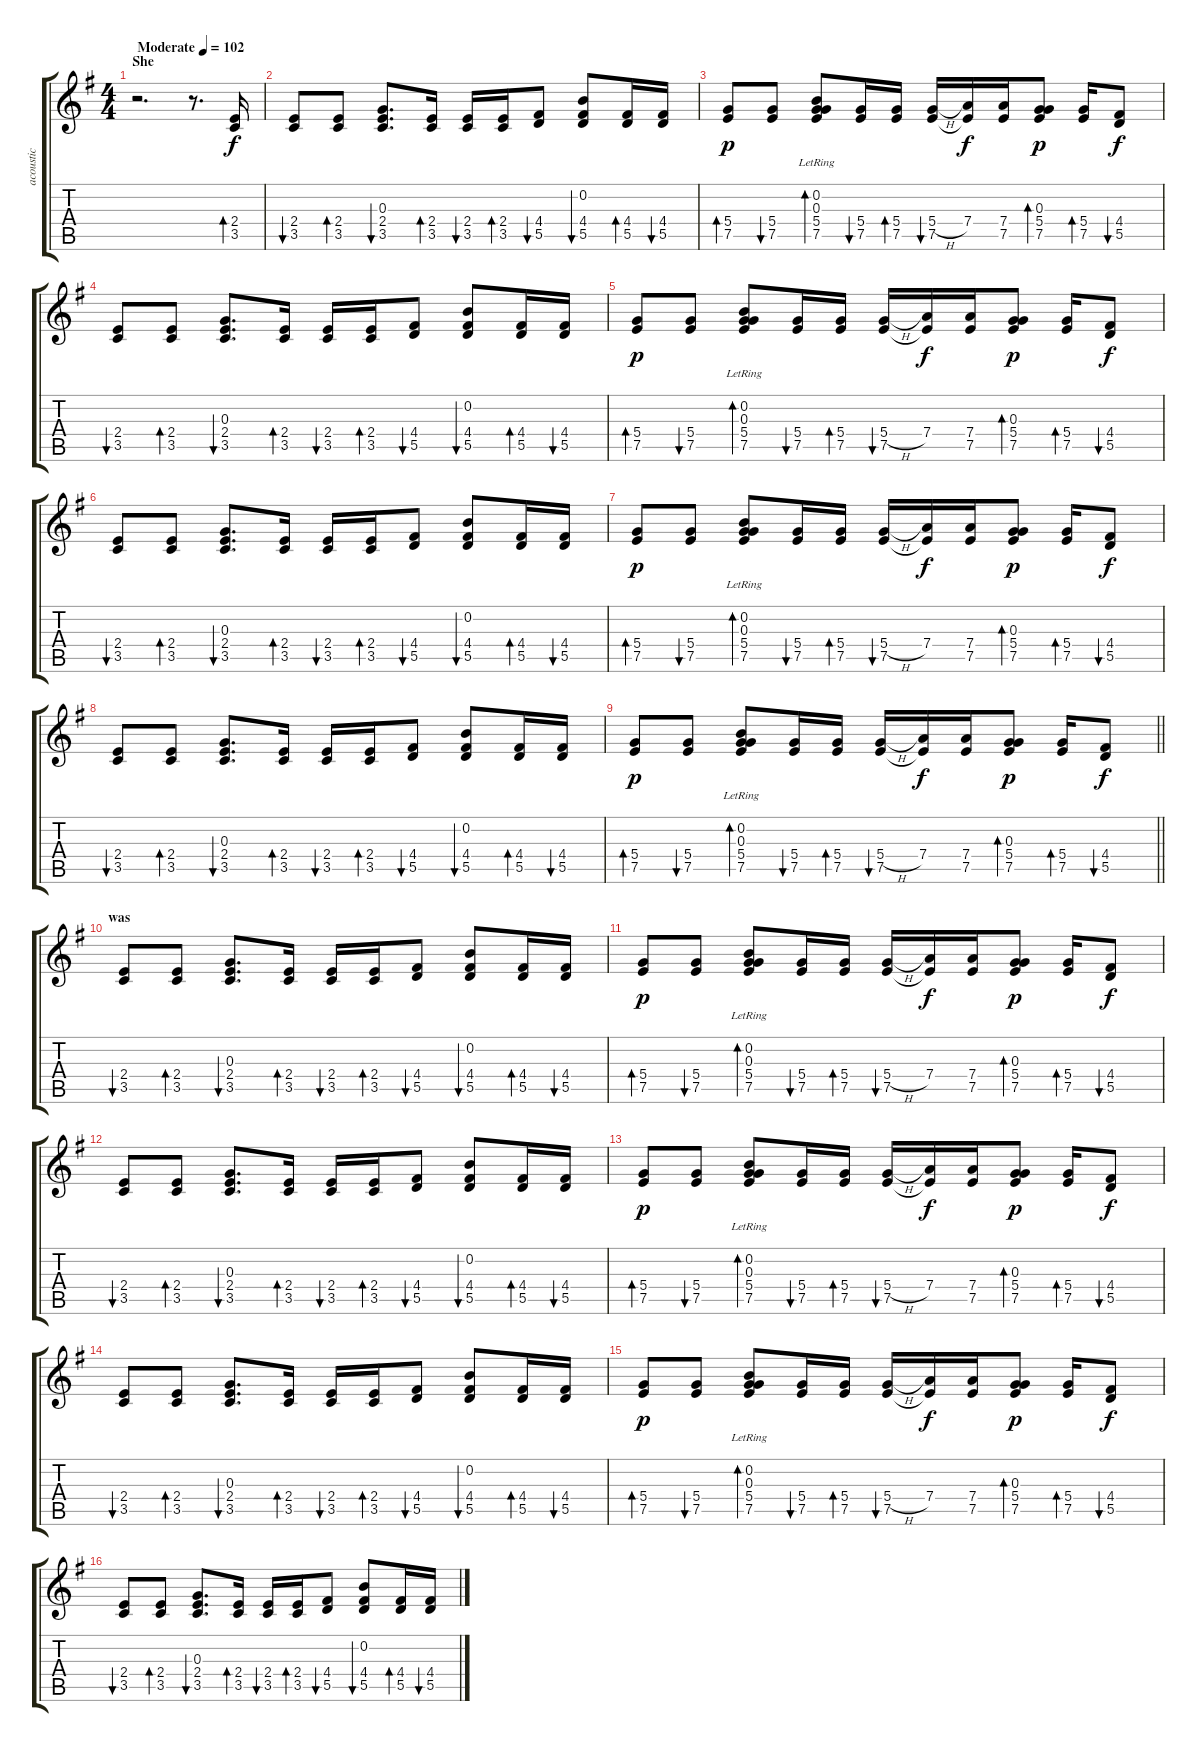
\track ("acoustic" "acoustic") {instrument acousticguitarsteel}
\staff {score tabs}
\tuning (E4 B3 G3 D3 A2 E2) {hide}
\ts (4 4)
\section ("" "She")
\tempo (102 "Moderate")
\clef g2
\ks eminor
r.2{d dy f instrument acousticguitarsteel} r.8{d} (2.4 3.5).16{bd 60} |
(2.4 3.5).8{bu 60} (2.4 3.5).8{bd 60} (0.3 2.4 3.5).8{d bu 60} (2.4 3.5).16{bd 60} (2.4 3.5).16{bu 60} (2.4 3.5).16{bd 60} (4.4 5.5).8{bu 60} (0.2 4.4 5.5).8{bu 60} (4.4 5.5).16{bd 60} (4.4 5.5).16{bu 60} |
(5.4 7.5).8{bd 60 dy p} (5.4 7.5).8{bu 60} (0.2{lr} 0.3 5.4 7.5).8{bd 60} (5.4 7.5).16{bu 60} (5.4 7.5).16{bd 60} (5.4{h} 7.5).16{bu 60} (7.4 7.5{t}).16{dy f} (7.4 7.5).16 (0.3 5.4 7.5).8{bd 60 dy p} (5.4 7.5).16{bd 60} (4.4 5.5).8{bu 60 dy f} |
(2.4 3.5).8{bu 60} (2.4 3.5).8{bd 60} (0.3 2.4 3.5).8{d bu 60} (2.4 3.5).16{bd 60} (2.4 3.5).16{bu 60} (2.4 3.5).16{bd 60} (4.4 5.5).8{bu 60} (0.2 4.4 5.5).8{bu 60} (4.4 5.5).16{bd 60} (4.4 5.5).16{bu 60} |
(5.4 7.5).8{bd 60 dy p} (5.4 7.5).8{bu 60} (0.2{lr} 0.3 5.4 7.5).8{bd 60} (5.4 7.5).16{bu 60} (5.4 7.5).16{bd 60} (5.4{h} 7.5).16{bu 60} (7.4 7.5{t}).16{dy f} (7.4 7.5).16 (0.3 5.4 7.5).8{bd 60 dy p} (5.4 7.5).16{bd 60} (4.4 5.5).8{bu 60 dy f} |
(2.4 3.5).8{bu 60} (2.4 3.5).8{bd 60} (0.3 2.4 3.5).8{d bu 60} (2.4 3.5).16{bd 60} (2.4 3.5).16{bu 60} (2.4 3.5).16{bd 60} (4.4 5.5).8{bu 60} (0.2 4.4 5.5).8{bu 60} (4.4 5.5).16{bd 60} (4.4 5.5).16{bu 60} |
(5.4 7.5).8{bd 60 dy p} (5.4 7.5).8{bu 60} (0.2{lr} 0.3 5.4 7.5).8{bd 60} (5.4 7.5).16{bu 60} (5.4 7.5).16{bd 60} (5.4{h} 7.5).16{bu 60} (7.4 7.5{t}).16{dy f} (7.4 7.5).16 (0.3 5.4 7.5).8{bd 60 dy p} (5.4 7.5).16{bd 60} (4.4 5.5).8{bu 60 dy f} |
(2.4 3.5).8{bu 60} (2.4 3.5).8{bd 60} (0.3 2.4 3.5).8{d bu 60} (2.4 3.5).16{bd 60} (2.4 3.5).16{bu 60} (2.4 3.5).16{bd 60} (4.4 5.5).8{bu 60} (0.2 4.4 5.5).8{bu 60} (4.4 5.5).16{bd 60} (4.4 5.5).16{bu 60} |
\barLineRight lightlight
(5.4 7.5).8{bd 60 dy p} (5.4 7.5).8{bu 60} (0.2{lr} 0.3 5.4 7.5).8{bd 60} (5.4 7.5).16{bu 60} (5.4 7.5).16{bd 60} (5.4{h} 7.5).16{bu 60} (7.4 7.5{t}).16{dy f} (7.4 7.5).16 (0.3 5.4 7.5).8{bd 60 dy p} (5.4 7.5).16{bd 60} (4.4 5.5).8{bu 60 dy f} |
\section ("" "was")
(2.4 3.5).8{bu 60} (2.4 3.5).8{bd 60} (0.3 2.4 3.5).8{d bu 60} (2.4 3.5).16{bd 60} (2.4 3.5).16{bu 60} (2.4 3.5).16{bd 60} (4.4 5.5).8{bu 60} (0.2 4.4 5.5).8{bu 60} (4.4 5.5).16{bd 60} (4.4 5.5).16{bu 60} |
(5.4 7.5).8{bd 60 dy p} (5.4 7.5).8{bu 60} (0.2{lr} 0.3 5.4 7.5).8{bd 60} (5.4 7.5).16{bu 60} (5.4 7.5).16{bd 60} (5.4{h} 7.5).16{bu 60} (7.4 7.5{t}).16{dy f} (7.4 7.5).16 (0.3 5.4 7.5).8{bd 60 dy p} (5.4 7.5).16{bd 60} (4.4 5.5).8{bu 60 dy f} |
(2.4 3.5).8{bu 60} (2.4 3.5).8{bd 60} (0.3 2.4 3.5).8{d bu 60} (2.4 3.5).16{bd 60} (2.4 3.5).16{bu 60} (2.4 3.5).16{bd 60} (4.4 5.5).8{bu 60} (0.2 4.4 5.5).8{bu 60} (4.4 5.5).16{bd 60} (4.4 5.5).16{bu 60} |
(5.4 7.5).8{bd 60 dy p} (5.4 7.5).8{bu 60} (0.2{lr} 0.3 5.4 7.5).8{bd 60} (5.4 7.5).16{bu 60} (5.4 7.5).16{bd 60} (5.4{h} 7.5).16{bu 60} (7.4 7.5{t}).16{dy f} (7.4 7.5).16 (0.3 5.4 7.5).8{bd 60 dy p} (5.4 7.5).16{bd 60} (4.4 5.5).8{bu 60 dy f} |
(2.4 3.5).8{bu 60} (2.4 3.5).8{bd 60} (0.3 2.4 3.5).8{d bu 60} (2.4 3.5).16{bd 60} (2.4 3.5).16{bu 60} (2.4 3.5).16{bd 60} (4.4 5.5).8{bu 60} (0.2 4.4 5.5).8{bu 60} (4.4 5.5).16{bd 60} (4.4 5.5).16{bu 60} |
(5.4 7.5).8{bd 60 dy p} (5.4 7.5).8{bu 60} (0.2{lr} 0.3 5.4 7.5).8{bd 60} (5.4 7.5).16{bu 60} (5.4 7.5).16{bd 60} (5.4{h} 7.5).16{bu 60} (7.4 7.5{t}).16{dy f} (7.4 7.5).16 (0.3 5.4 7.5).8{bd 60 dy p} (5.4 7.5).16{bd 60} (4.4 5.5).8{bu 60 dy f} |
(2.4 3.5).8{bu 60} (2.4 3.5).8{bd 60} (0.3 2.4 3.5).8{d bu 60} (2.4 3.5).16{bd 60} (2.4 3.5).16{bu 60} (2.4 3.5).16{bd 60} (4.4 5.5).8{bu 60} (0.2 4.4 5.5).8{bu 60} (4.4 5.5).16{bd 60} (4.4 5.5).16{bu 60}
